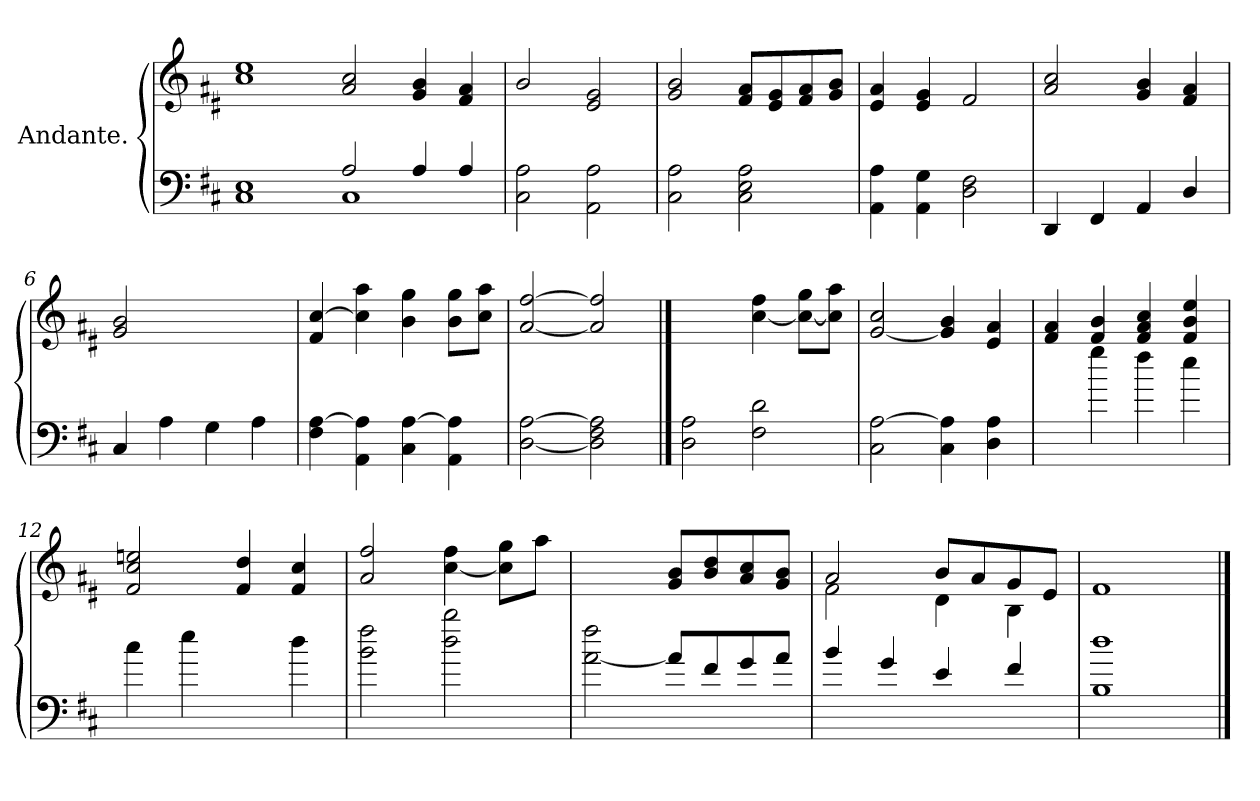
**kern	**kern
*part1	*part1
*staff2	*staff1
*I"Andante.	*
*clefF4	*clefG3
*k[f#c#]	*k[f#c#]
=1	=1
*^	*
1ryy	1C# 1E	1a 1cc#
2A/	1C#	2f#/ 2a/
4A/	.	4e/ 4g/
4A/	.	4d/ 4f#/
*v	*v	*
=2	=2
2C#\ 2A\	2g/
2AA\ 2A\	2c#/ 2e/
=3	=3
2C#\ 2A\	2e/ 2g/
2C#\ 2E\ 2A\	8d/ 8f#/L
.	8c#/ 8e/
.	8d/ 8f#/
.	8e/ 8g/J
=4	=4
4AA\ 4A\	4c#/ 4f#/
4AA\ 4G\	4c#/ 4e/
2D\ 2F#\	2d/
=5	=5
4DD/	2f#/ 2a/
4FF#/	.
4AA/	4e/ 4g/
4D/	4d/ 4f#/
!!LO:LB:g=z
=6	=6
4C#/	2e/ 2g/
4A\	.
4G\	2ryy
4A\	.
=7	=7
4F#\ [>4A\	4d/ [<4a/
4AA\ 4A\]	4a\] 4ff#\
4C#\ [>4A\	4g\ 4ee\
4AA\ 4A\]	8g\ 8ee\L
.	8a\ 8ff#\J
=8	=8
[<2D\ [>2A\	[<2f#/ [>2dd/
2D\] 2F#\ 2A\]	2f#/] 2dd/]
==9	==9
2D\ 2A\	2ryy
2F#\ 2d\	[<4a\ 4dd\
.	8a\_ 8ee\L
.	8a\] 8ff#\J
=10	=10
2C#\ [>2A\	[<2e/ 2a/
4C#\ 4A\]	4e/] 4g/
4D\ 4A\	4c#/ 4f#/
!!LO:LB:g=z
=11	=11
4ryy	4d/ 4f#/
4gg\	4d/ 4g/
4ff#\	4d/ 4f#/ 4a/
4ee\	4d/ 4g/ 4cc#/
=12	=12
4cc#\	2d/ 2a/ 2ccn/
4ee\	.
4ryy	4d/ 4b/
4dd\	4d/ 4a/
=13	=13
2b\ 2ff#\	2f#/ 2dd/
2dd\ 2bb\	[<4a\ 4dd\
.	8a\] 8ee\L
.	8ff#\J
=14	=14
[<2a\ 2ff#\	2ryy
8a/L]	8e/ 8g/L
8f#/	8g/ 8b/
8g/	8f#/ 8a/
8a/J	8e/ 8g/J
=15	=15
*	*^
4b/	2f#/	2d\
4g/	.	.
4e/	8g/L	4B\
.	8f#/	.
4f#/	8e/	4G\
.	8c#/J	.
*	*v	*v
=16	=16
*^	*
1dd	1B	1d
*v	*v	*
==	==
*-	*-
